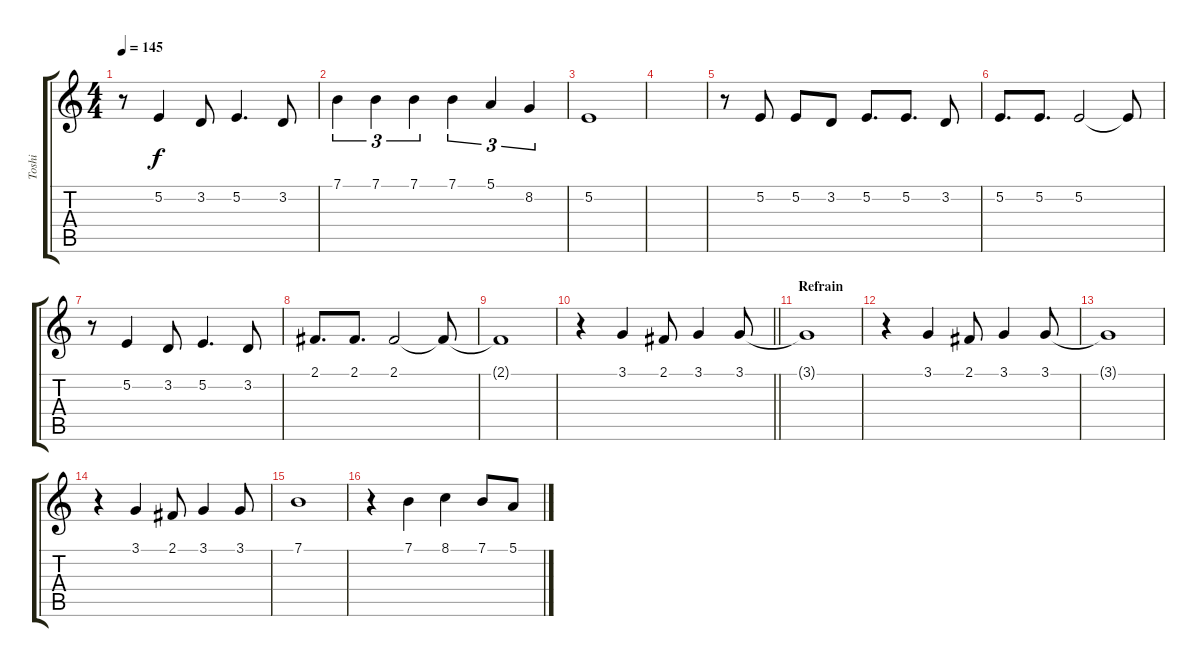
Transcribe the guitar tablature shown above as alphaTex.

\track ("Toshi" "Toshi") {instrument lead1square}
\staff {score tabs}
\tuning (E4 B3 G3 D3 A2 E2) {hide}
\ts (4 4)
\tempo 145
\clef g2
\ks c
r.8{dy f} 5.2.4 3.2.8 5.2.4{d} 3.2.8 |
7.1.4{tu (3 2)} 7.1.4{tu (3 2)} 7.1.4{tu (3 2)} 7.1.4{tu (3 2)} 5.1.4{tu (3 2)} 8.2.4{tu (3 2)} |
5.2.1 |
|
r.8 5.2.8 5.2.8 3.2.8 5.2.8{d} 5.2.8{d} 3.2.8 |
5.2.8{d} 5.2.8{d} 5.2.2 5.2{t}.8 |
r.8 5.2.4 3.2.8 5.2.4{d} 3.2.8 |
2.1.8{d} 2.1.8{d} 2.1.2 2.1{t}.8 |
2.1{t}.1 |
\barLineRight lightlight
r.4 3.1.4 2.1.8 3.1.4 3.1.8 |
\section ("" "Refrain")
3.1{t}.1 |
r.4 3.1.4 2.1.8 3.1.4 3.1.8 |
3.1{t}.1 |
r.4 3.1.4 2.1.8 3.1.4 3.1.8 |
7.1.1 |
r.4 7.1.4 8.1.4 7.1.8 5.1.8
